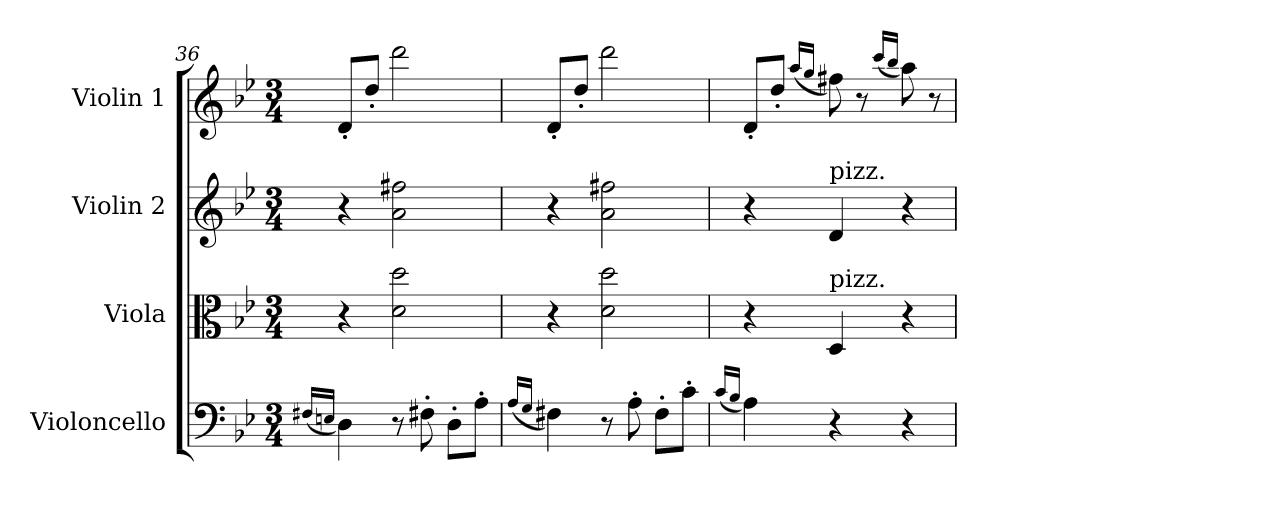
**kern	**kern	**kern	**kern
*part4	*part3	*part2	*part1
*staff4	*staff3	*staff2	*staff1
*I"Violoncello	*I"Viola	*I"Violin 2	*I"Violin 1
*I'Vc	*I'Vla	*I'Vln	*I'Vln
*clefF4	*clefC3	*clefG2	*clefG2
*k[b-e-]	*k[b-e-]	*k[b-e-]	*k[b-e-]
*M3/4	*M3/4	*M3/4	*M3/4
=36	=36	=36	=36
(16qF#X/LL	.	.	.
16qEn/JJ	.	.	.
4D\)	4r	4r	8d'/L
.	.	.	8dd'/J
8r	2d\ 2dd\	2a\ 2ff#X\	2ddd\
8F#X'\	.	.	.
8D'\L	.	.	.
8A'\J	.	.	.
=37	=37	=37	=37
(16qA/LL	.	.	.
16qG/JJ	.	.	.
4F#X\)	4r	4r	8d'/L
.	.	.	8dd'/J
8r	2d\ 2dd\	2a\ 2ff#X\	2ddd\
8A'\	.	.	.
8F#'\L	.	.	.
8c'\J	.	.	.
=38	=38	=38	=38
(16qc/LL	.	.	.
16qB-/JJ	.	.	.
4A\)	4r	4r	8d'/L
.	.	.	8dd'/J
.	.	.	(16qaa/LL
.	.	.	16qgg/JJ
!	!	!LO:TX:a:t=pizz.	!
!	!LO:TX:a:t=pizz.	!	!
4r	4D/	4d/	8ff#X\)
.	.	.	8r
.	.	.	(16qccc/LL
.	.	.	16qbb-/JJ
4r	4r	4r	8aa\)
.	.	.	8r
=	=	=	=
*-	*-	*-	*-
